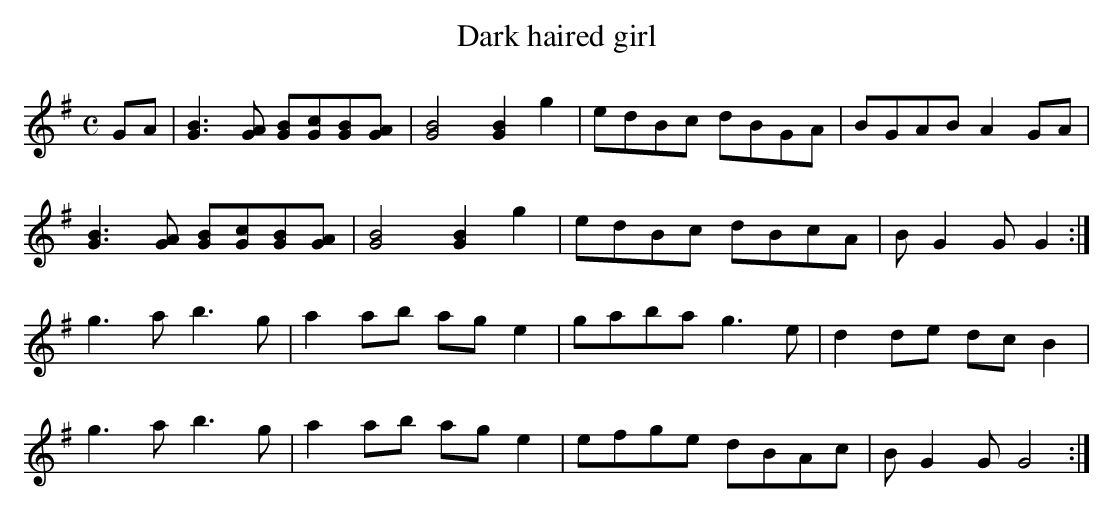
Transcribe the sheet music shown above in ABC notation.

X:1
T:Dark haired girl
M:C
L:1/8
K:G
GA|[G3B3][GA] [GB][Gc][GB][GA] | [G4B4] [G2B2] g2 | edBc dBGA | BGAB A2GA|
[G3B3][GA] [GB][Gc][GB][GA] | [G4B4] [G2B2] g2 | edBc dBcA | BG2G G2:|]
g3a b3g |a2ab age2 | gaba g3e |d2de dcB2|
g3a b3g |a2ab age2 | efge dBAc | BG2G G4:|]
